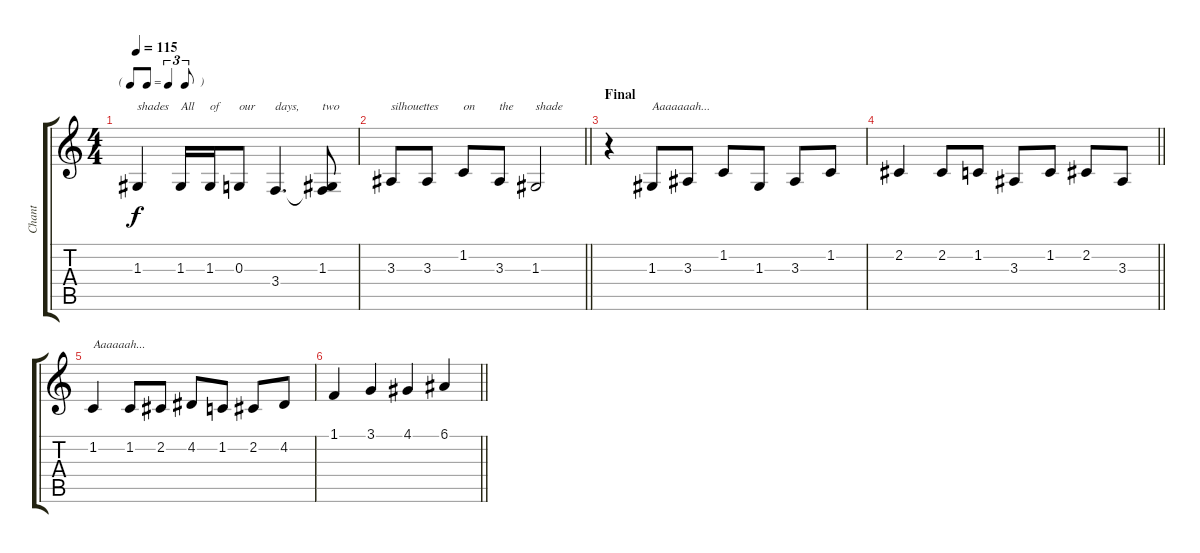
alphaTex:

\track ("Chant" "Chant") {instrument lead3calliope}
\staff {score tabs}
\tuning (E4 B3 G3 D3 A2 E2) {hide}
\ts (4 4)
\tf triplet8th
\tempo 115
\clef g2
\ks c
1.3.4{txt "shades" dy f} 1.3.16{txt "All"} 1.3.16{txt "of"} 0.3.8{txt "our"} 3.4.4{d txt "days,"} (1.3 3.4{t}).8{txt "two"} |
\barLineRight lightlight
3.3.8{txt "silhouettes"} 3.3.8 1.2.8{txt "on"} 3.3.8{txt "the"} 1.3.2{txt "shade"} |
\section ("" "Final")
r.4{volume 0} 1.3.8{txt "Aaaaaaah..."} 3.3.8 1.2.8 1.3.8 3.3.8 1.2.8 |
\barLineRight lightlight
2.2.4 2.2.8 1.2.8 3.3.8 1.2.8 2.2.8 3.3.8 |
1.2.4{txt "Aaaaaah..."} 1.2.8 2.2.8 4.2.8 1.2.8 2.2.8 4.2.8 |
\barLineRight lightlight
1.1.4 3.1.4 4.1.4 6.1.4
